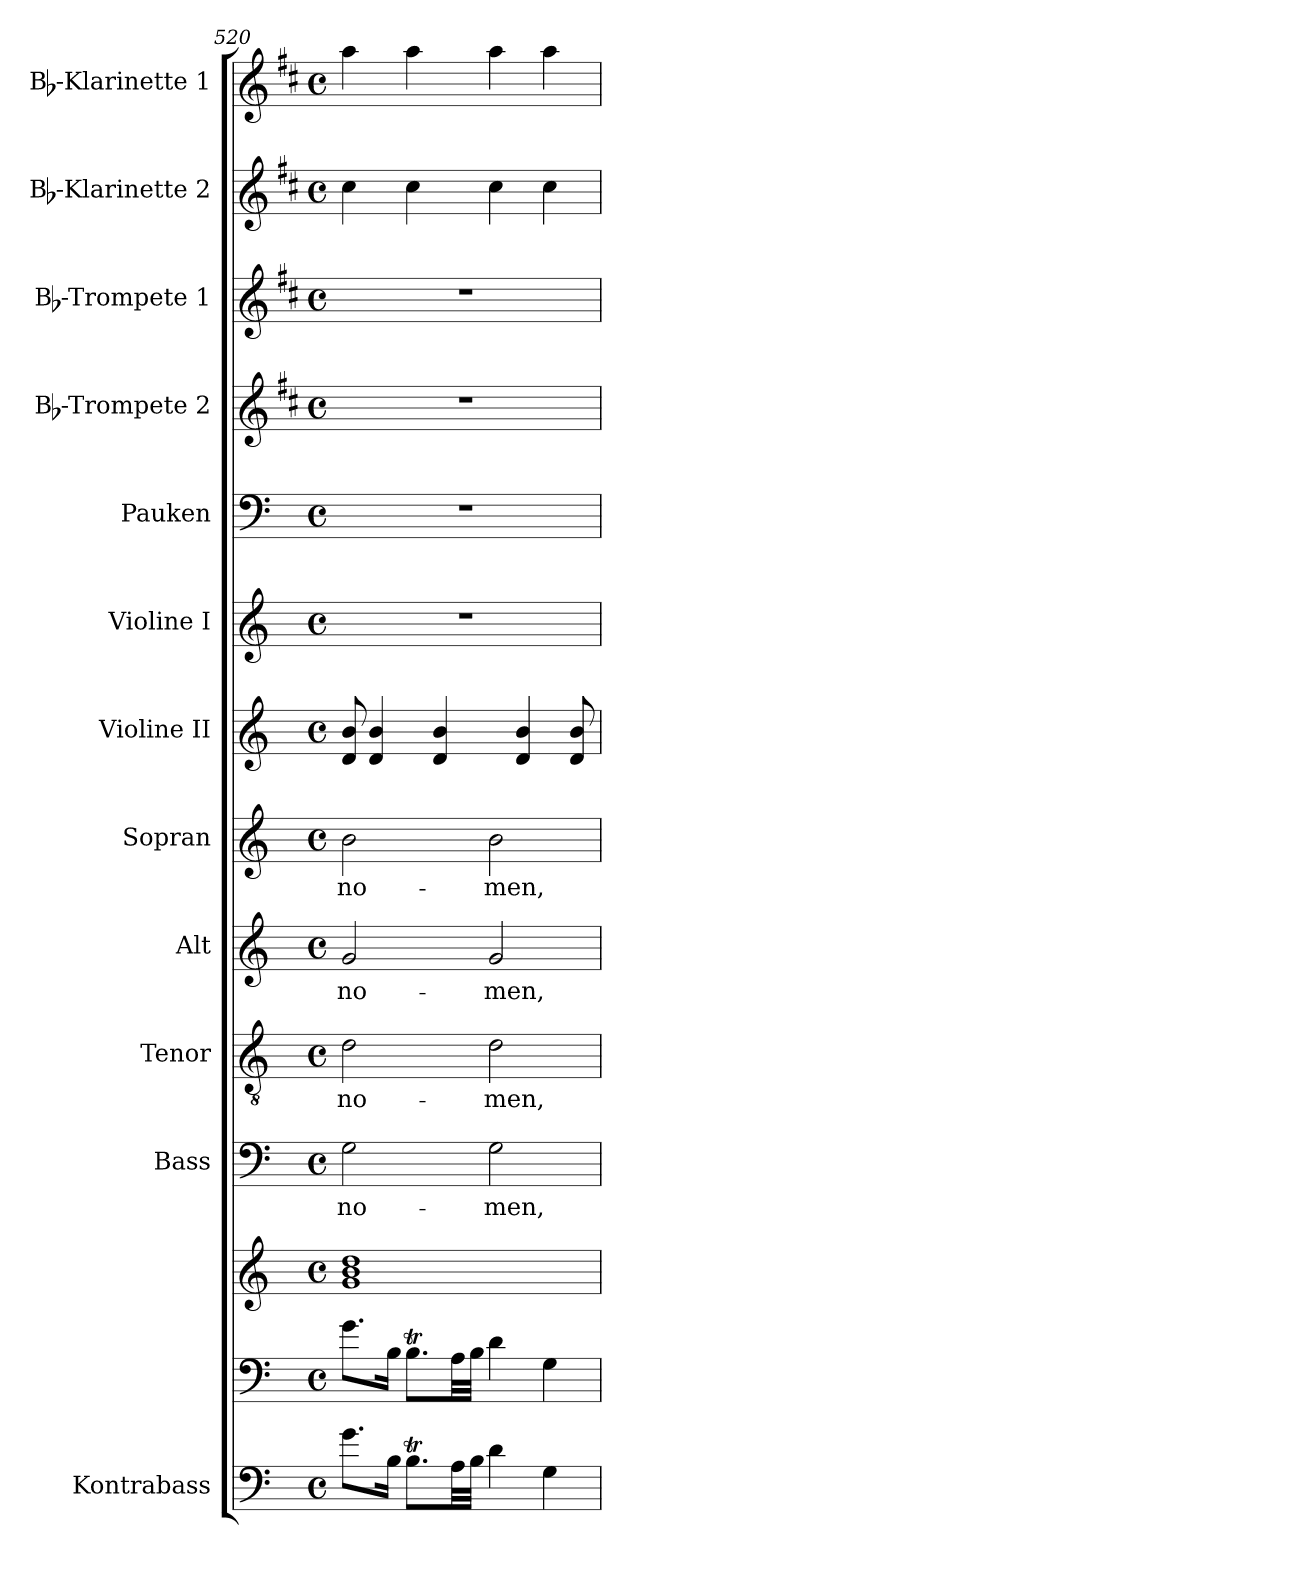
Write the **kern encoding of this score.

**kern	**kern	**kern	**kern	**text	**kern	**text	**kern	**text	**kern	**text	**kern	**kern	**kern	**kern	**kern	**kern	**kern
*part13	*part12	*part12	*part11	*part11	*part10	*part10	*part9	*part9	*part8	*part8	*part7	*part6	*part5	*part4	*part3	*part2	*part1
*staff14	*staff13	*staff12	*staff11	*staff11	*staff10	*staff10	*staff9	*staff9	*staff8	*staff8	*staff7	*staff6	*staff5	*staff4	*staff3	*staff2	*staff1
*I"Kontrabass	*	*	*I"Bass	*	*I"Tenor	*	*I"Alt	*	*I"Sopran	*	*I"Violine II	*I"Violine I	*I"Pauken	*I"Bb-Trompete 2	*I"Bb-Trompete 1	*I"Bb-Klarinette 2	*I"Bb-Klarinette 1
*I'Kb.	*	*	*I'B.	*	*I'T.	*	*I'A.	*	*I'S.	*	*I'Vl. II	*I'Vl. I	*I'Pk.	*I'Bb Trp. 2	*I'Bb Trp. 1	*I'Bb Kl. 2	*I'Bb Kl. 1
*clefF4	*clefF4	*clefG2	*clefF4	*	*clefGv2	*	*clefG2	*	*clefG2	*	*clefG2	*clefG2	*clefF4	*clefG2	*clefG2	*clefG2	*clefG2
*ITrd7c12	*	*	*	*	*	*	*	*	*	*	*	*	*	*ITrd1c2	*ITrd1c2	*ITrd1c2	*ITrd1c2
*k[]	*k[]	*k[]	*k[]	*	*k[]	*	*k[]	*	*k[]	*	*k[]	*k[]	*k[]	*k[]	*k[]	*k[]	*k[]
*C:	*C:	*C:	*C:	*	*C:	*	*C:	*	*C:	*	*C:	*C:	*C:	*C:	*C:	*C:	*C:
*M4/4	*M4/4	*M4/4	*M4/4	*	*M4/4	*	*M4/4	*	*M4/4	*	*M4/4	*M4/4	*M4/4	*M4/4	*M4/4	*M4/4	*M4/4
*met(c)	*met(c)	*met(c)	*met(c)	*	*met(c)	*	*met(c)	*	*met(c)	*	*met(c)	*met(c)	*met(c)	*met(c)	*met(c)	*met(c)	*met(c)
=520	=520	=520	=520	=520	=520	=520	=520	=520	=520	=520	=520	=520	=520	=520	=520	=520	=520
!	!	!	!	!LO:LY:b	!	!LO:LY:b	!	!LO:LY:b	!	!LO:LY:b	!	!	!	!	!	!	!
8.G\L	8.g\L	1g 1b 1dd	2G\	no-	2d\	no-	2g/	no-	2b\	no-	8d/ 8b/	1r	1r	1r	1r	4b\	4gg\
.	.	.	.	.	.	.	.	.	.	.	4d/ 4b/	.	.	.	.	.	.
16BB\Jk	16B\Jk	.	.	.	.	.	.	.	.	.	.	.	.	.	.	.	.
8.BBt\L	8.Bt\L	.	.	.	.	.	.	.	.	.	.	.	.	.	.	4b\	4gg\
.	.	.	.	.	.	.	.	.	.	.	4d/ 4b/	.	.	.	.	.	.
32AA\LL	32A\LL	.	.	.	.	.	.	.	.	.	.	.	.	.	.	.	.
32BB\JJJ	32B\JJJ	.	.	.	.	.	.	.	.	.	.	.	.	.	.	.	.
!	!	!	!	!LO:LY:b	!	!LO:LY:b	!	!LO:LY:b	!	!LO:LY:b	!	!	!	!	!	!	!
4D\	4d\	.	2G\	-men,	2d\	-men,	2g/	-men,	2b\	-men,	.	.	.	.	.	4b\	4gg\
.	.	.	.	.	.	.	.	.	.	.	4d/ 4b/	.	.	.	.	.	.
4GG\	4G\	.	.	.	.	.	.	.	.	.	.	.	.	.	.	4b\	4gg\
.	.	.	.	.	.	.	.	.	.	.	8d/ 8b/	.	.	.	.	.	.
=	=	=	=	=	=	=	=	=	=	=	=	=	=	=	=	=	=
*-	*-	*-	*-	*-	*-	*-	*-	*-	*-	*-	*-	*-	*-	*-	*-	*-	*-
